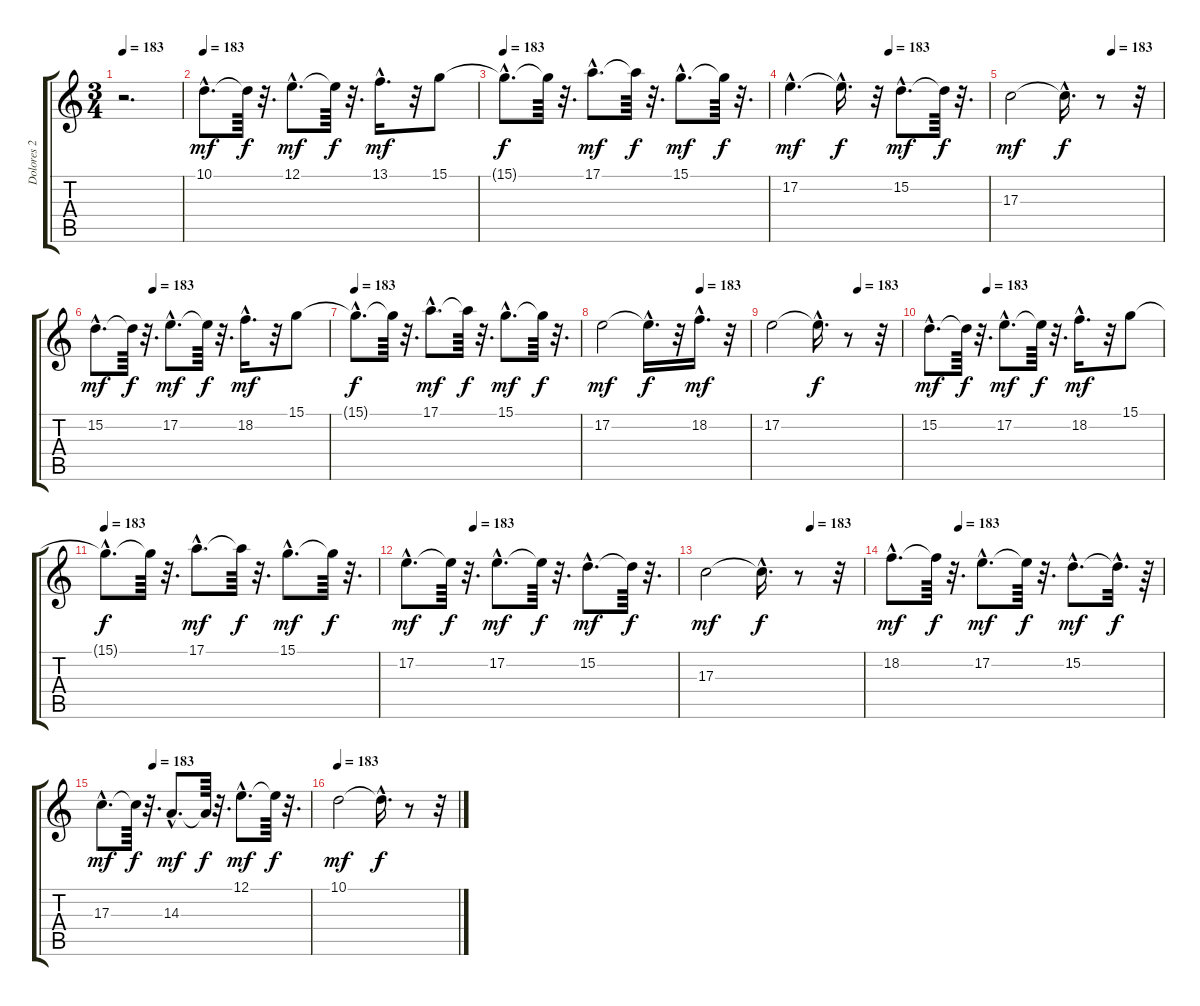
\track ("Dolores 2" "Dolores 2") {instrument pad3polysynth}
\staff {score tabs}
\tuning (E4 B3 G3 D3 A2 E2) {hide}
\ts (3 4)
\tempo 183
\clef g2
\ks c
r.2{d dy f} |
\tempo 183
10.1{hac}.8{d dy mf} 10.1{t}.64{dy f} r.32{d} 12.1{hac}.8{d dy mf} 12.1{t}.64{dy f} r.32{d} 13.1{hac}.16{d dy mf} r.32 15.1.8 |
\tempo 183
15.1{hac t}.8{d dy f} 15.1{t}.64 r.32{d} 17.1{hac}.8{d dy mf} 17.1{t}.64{dy f} r.32{d} 15.1{hac}.8{d dy mf} 15.1{t}.64{dy f} r.32{d} |
\tempo (183 0.5)
17.2{hac}.4{d dy mf} 17.2{hac t}.16{d dy f} r.32 15.2{hac}.8{d dy mf} 15.2{t}.64{dy f} r.32{d} |
\tempo (183 0.6666666666666666)
17.3.2{dy mf} 17.3{hac t}.16{d dy f} r.8 r.32 |
\tempo (183 0.25)
15.2{hac}.8{d dy mf} 15.2{t}.64{dy f} r.32{d} 17.2{hac}.8{d dy mf} 17.2{t}.64{dy f} r.32{d} 18.2{hac}.16{d dy mf} r.32 15.1.8 |
\tempo 183
15.1{hac t}.8{d dy f} 15.1{t}.64 r.32{d} 17.1{hac}.8{d dy mf} 17.1{t}.64{dy f} r.32{d} 15.1{hac}.8{d dy mf} 15.1{t}.64{dy f} r.32{d} |
\tempo (183 0.6666666666666666)
17.2.2{dy mf} 17.2{hac t}.16{d dy f} r.32 18.2{hac}.16{d dy mf} r.32 |
\tempo (183 0.6666666666666666)
17.2.2 17.2{hac t}.16{d dy f} r.8 r.32 |
\tempo (183 0.25)
15.2{hac}.8{d dy mf} 15.2{t}.64{dy f} r.32{d} 17.2{hac}.8{d dy mf} 17.2{t}.64{dy f} r.32{d} 18.2{hac}.16{d dy mf} r.32 15.1.8 |
\tempo 183
15.1{hac t}.8{d dy f} 15.1{t}.64 r.32{d} 17.1{hac}.8{d dy mf} 17.1{t}.64{dy f} r.32{d} 15.1{hac}.8{d dy mf} 15.1{t}.64{dy f} r.32{d} |
\tempo (183 0.25)
17.2{hac}.8{d dy mf} 17.2{t}.64{dy f} r.32{d} 17.2{hac}.8{d dy mf} 17.2{t}.64{dy f} r.32{d} 15.2{hac}.8{d dy mf} 15.2{t}.64{dy f} r.32{d} |
\tempo (183 0.6666666666666666)
17.3.2{dy mf} 17.3{hac t}.16{d dy f} r.8 r.32 |
\tempo (183 0.25)
18.2{hac}.8{d dy mf} 18.2{t}.64{dy f} r.32{d} 17.2{hac}.8{d dy mf} 17.2{t}.64{dy f} r.32{d} 15.2{hac}.8{d dy mf} 15.2{hac t}.32{d dy f} r.64 |
\tempo (183 0.25)
17.3{hac}.8{d dy mf} 17.3{t}.64{dy f} r.32{d} 14.3{hac}.8{d dy mf} 14.3{t}.64{dy f} r.32{d} 12.1{hac}.8{d dy mf} 12.1{t}.64{dy f} r.32{d} |
\tempo 183
10.1.2{dy mf} 10.1{hac t}.16{d dy f} r.8 r.32
